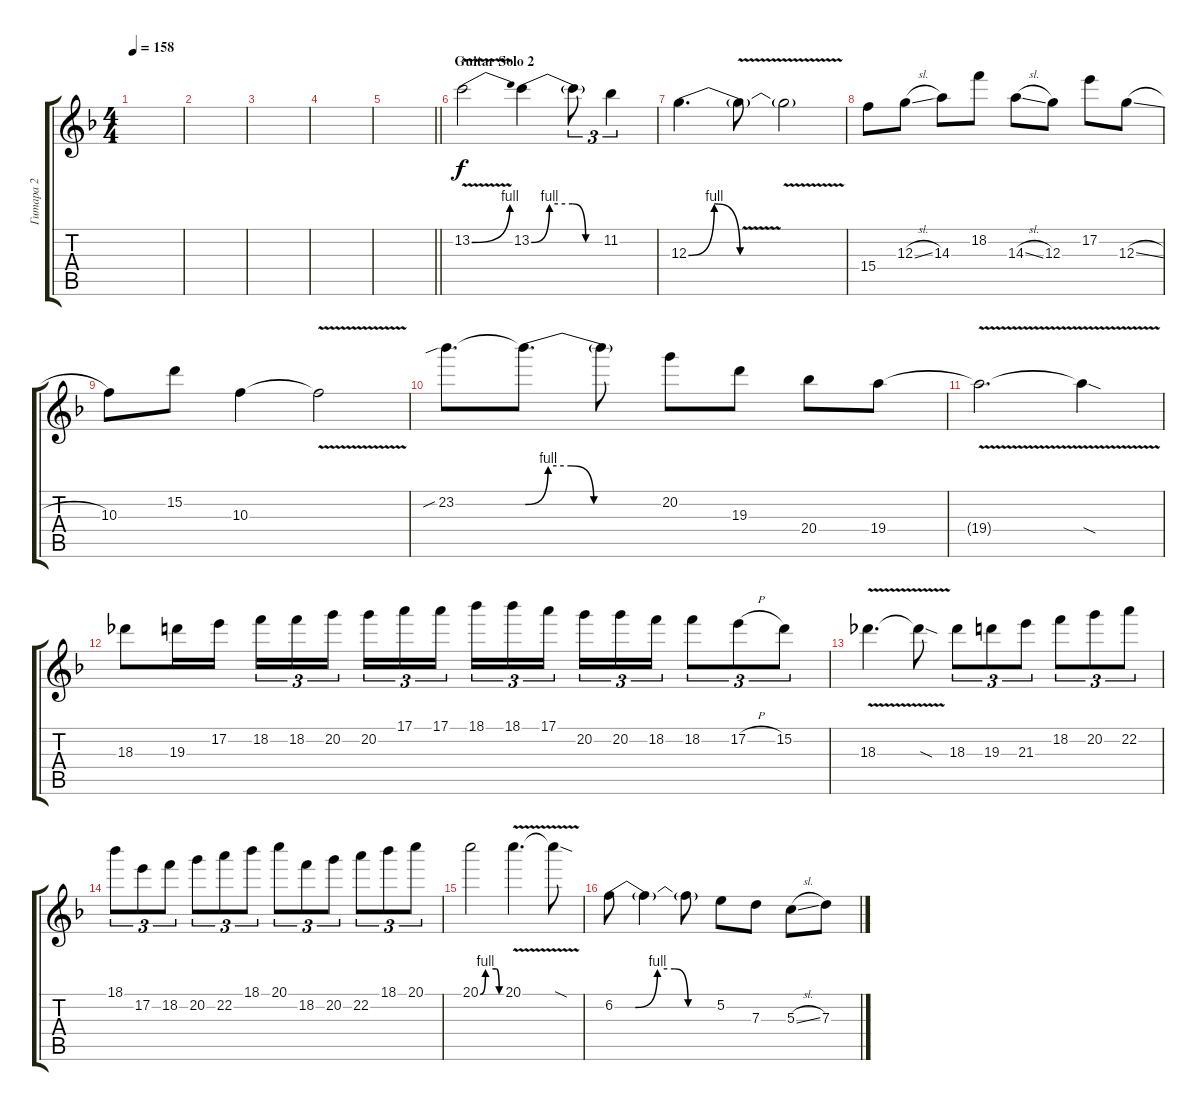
\track ("Гитара 2" "Гитара 2") {instrument distortionguitar}
\staff {score tabs}
\tuning (E4 B3 G3 D3 A2 E2) {hide}
\ts (4 4)
\tempo 158
\clef g2
\ks dminor
|
|
|
|
\barLineRight lightlight
|
\section ("" "Guitar Solo 2")
13.2{be (bend 0 0 60 4) v}.2 13.2{be (custom 0 0 15 4 34 4 45 0 60 0)}.4 13.2{t}.8{tu (3 2)} 11.2.4{tu (3 2)} |
12.3{be (bendrelease 0 0 25 4 45 4 60 0)}.4{d} 12.3{v t}.8 12.3{t}.2 |
15.4.8 12.3{sl}.8 14.3.8 18.2.8 14.3{sl}.8 12.3.8 17.2.8 12.3{sl}.8 |
10.3.8 15.2.8 10.3.4 10.3{v t}.2 |
23.2{sib}.8{d} 23.2{be (custom 0 0 10 4 20 4 30 0 60 0) t}.8{d} 23.2{t}.8 20.2.8 19.3.8 20.4.8 19.4.8 |
19.4{v t}.2{d} 19.4{sod t}.4 |
18.3.8 19.3.16 17.2.16 18.2.16{tu (3 2)} 18.2.16{tu (3 2)} 20.2.16{tu (3 2) beam splitsecondary} 20.2.16{tu (3 2)} 17.1.16{tu (3 2)} 17.1.16{tu (3 2)} 18.1.16{tu (3 2)} 18.1.16{tu (3 2)} 17.1.16{tu (3 2) beam splitsecondary} 20.2.16{tu (3 2)} 20.2.16{tu (3 2)} 18.2.16{tu (3 2)} 18.2.8{tu (3 2)} 17.2{h}.8{tu (3 2)} 15.2.8{tu (3 2)} |
18.3{v}.4{d} 18.3{sod t}.8 18.3.8{tu (3 2)} 19.3.8{tu (3 2)} 21.3.8{tu (3 2)} 18.2.8{tu (3 2)} 20.2.8{tu (3 2)} 22.2.8{tu (3 2)} |
18.1.8{tu (3 2)} 17.2.8{tu (3 2)} 18.2.8{tu (3 2)} 20.2.8{tu (3 2)} 22.2.8{tu (3 2)} 18.1.8{tu (3 2)} 20.1.8{tu (3 2)} 18.2.8{tu (3 2)} 20.2.8{tu (3 2)} 22.2.8{tu (3 2)} 18.1.8{tu (3 2)} 20.1.8{tu (3 2)} |
20.1{be (custom 0 0 15 4 45 4 54 0 60 0)}.2 20.1{v}.4{d} 20.1{sod t}.8 |
6.2{be (custom 0 0 12 0 25 4 35 4 43 0 60 0)}.8 6.2{t}.4 6.2{t}.8 5.2.8 7.3.8 5.3{sl}.8 7.3.8
